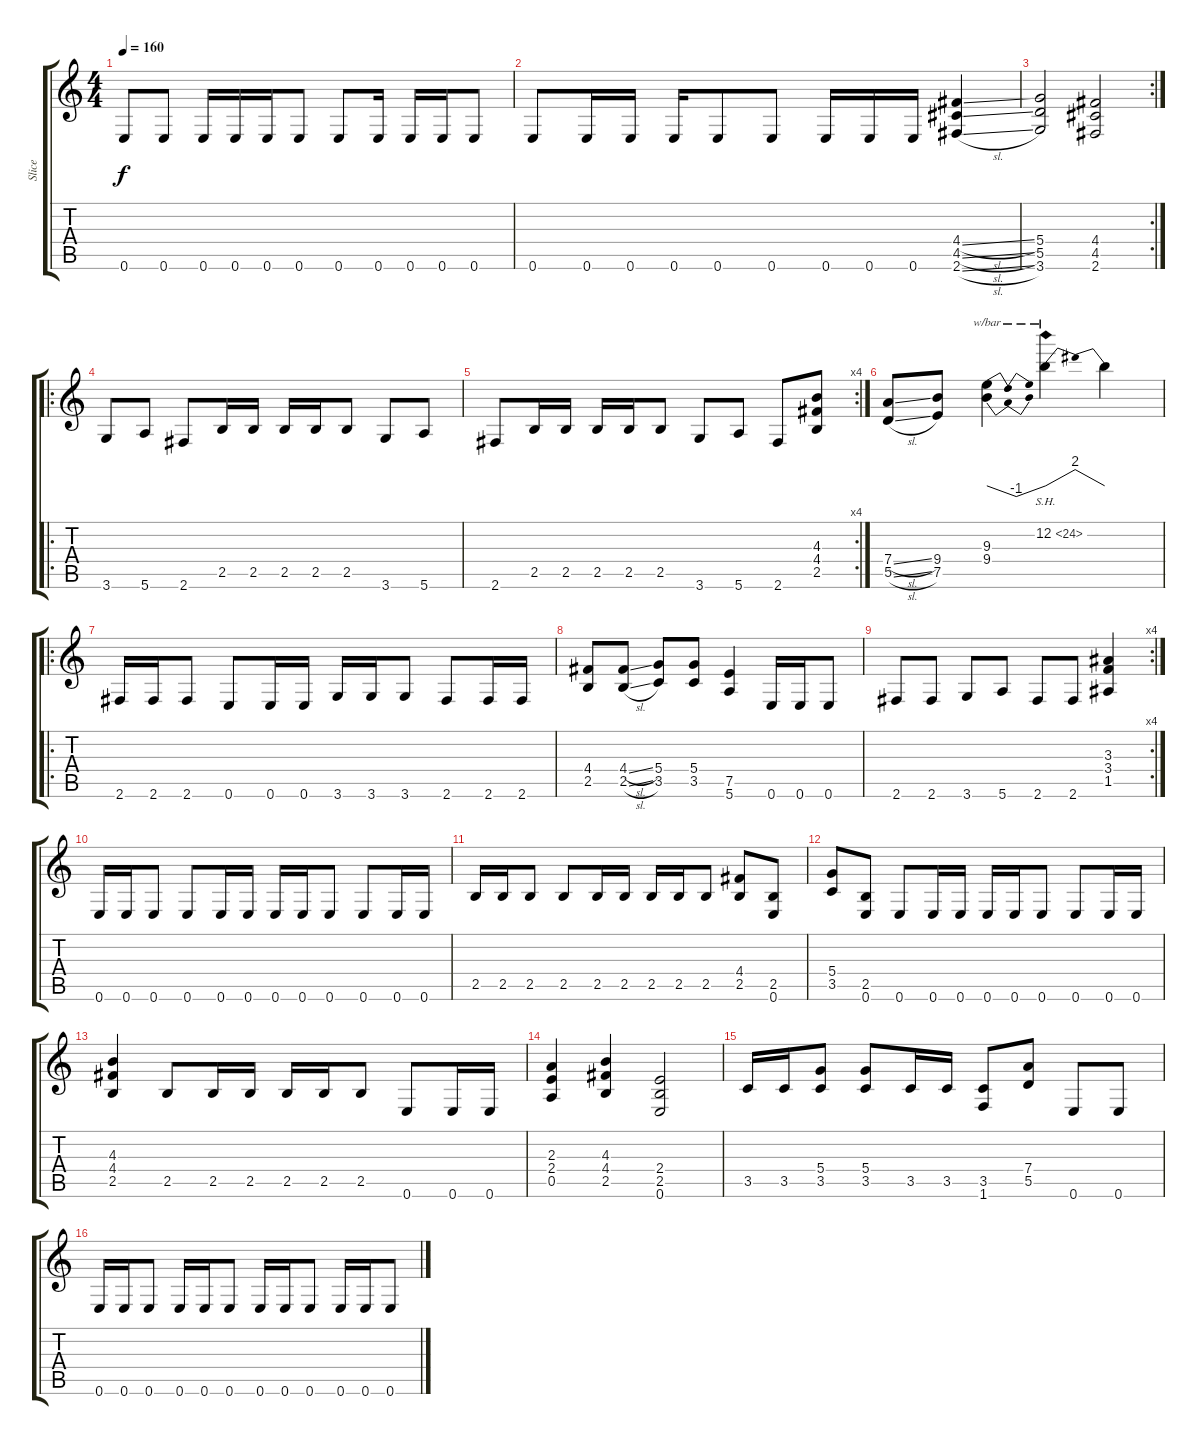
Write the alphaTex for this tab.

\track ("Slice" "Slice") {instrument distortionguitar}
\staff {score tabs}
\tuning (E4 B3 G3 D3 A2 E2) {hide}
\ts (4 4)
\tempo 160
\clef g2
\ks c
0.6.8{dy f instrument distortionguitar} 0.6.8 0.6.16 0.6.16 0.6.16 0.6.8 0.6.8 0.6.16 0.6.16 0.6.16 0.6.8 |
0.6.8 0.6.16 0.6.16 0.6.16 0.6.8 0.6.8 0.6.16 0.6.16 0.6.16 (4.4{sl} 4.5{sl} 2.6{sl}).4 |
\rc 2
(5.4 5.5 3.6).2 (4.4 4.5 2.6).2 |
\ro
3.6.8 5.6.8 2.6.8 2.5.16 2.5.16 2.5.16 2.5.16 2.5.8 3.6.8 5.6.8 |
\rc 4
2.6.8 2.5.16 2.5.16 2.5.16 2.5.16 2.5.8 3.6.8 5.6.8 2.6.8 (4.3 4.4 2.5).8 |
(7.4{sl} 5.5{sl}).8 (9.4 7.5).8 (9.3 9.4).4{tbe (dip default 0 0 30 -4 60 0)} 12.2{sh 12}.4{tbe (dip default 0 0 30 8 60 0)} 12.2{t}.4 |
\ro
2.6.16 2.6.16 2.6.8 0.6.8 0.6.16 0.6.16 3.6.16 3.6.16 3.6.8 2.6.8 2.6.16 2.6.16 |
(4.4 2.5).8 (4.4{sl} 2.5{sl}).8 (5.4 3.5).8 (5.4 3.5).8 (7.5 5.6).4 0.6.16 0.6.16 0.6.8 |
\rc 4
2.6.8 2.6.8 3.6.8 5.6.8 2.6.8 2.6.8 (3.3 3.4 1.5).4 |
0.6.16 0.6.16 0.6.8 0.6.8 0.6.16 0.6.16 0.6.16 0.6.16 0.6.8 0.6.8 0.6.16 0.6.16 |
2.5.16 2.5.16 2.5.8 2.5.8 2.5.16 2.5.16 2.5.16 2.5.16 2.5.8 (4.4 2.5).8 (2.5 0.6).8 |
(5.4 3.5).8 (2.5 0.6).8 0.6.8 0.6.16 0.6.16 0.6.16 0.6.16 0.6.8 0.6.8 0.6.16 0.6.16 |
(4.3 4.4 2.5).4 2.5.8 2.5.16 2.5.16 2.5.16 2.5.16 2.5.8 0.6.8 0.6.16 0.6.16 |
(2.3 2.4 0.5).4 (4.3 4.4 2.5).4 (2.4 2.5 0.6).2 |
3.5.16 3.5.16 (5.4 3.5).8 (5.4 3.5).8 3.5.16 3.5.16 (3.5 1.6).8 (7.4 5.5).8 0.6.8 0.6.8 |
0.6.16 0.6.16 0.6.8 0.6.16 0.6.16 0.6.8 0.6.16 0.6.16 0.6.8 0.6.16 0.6.16 0.6.8
